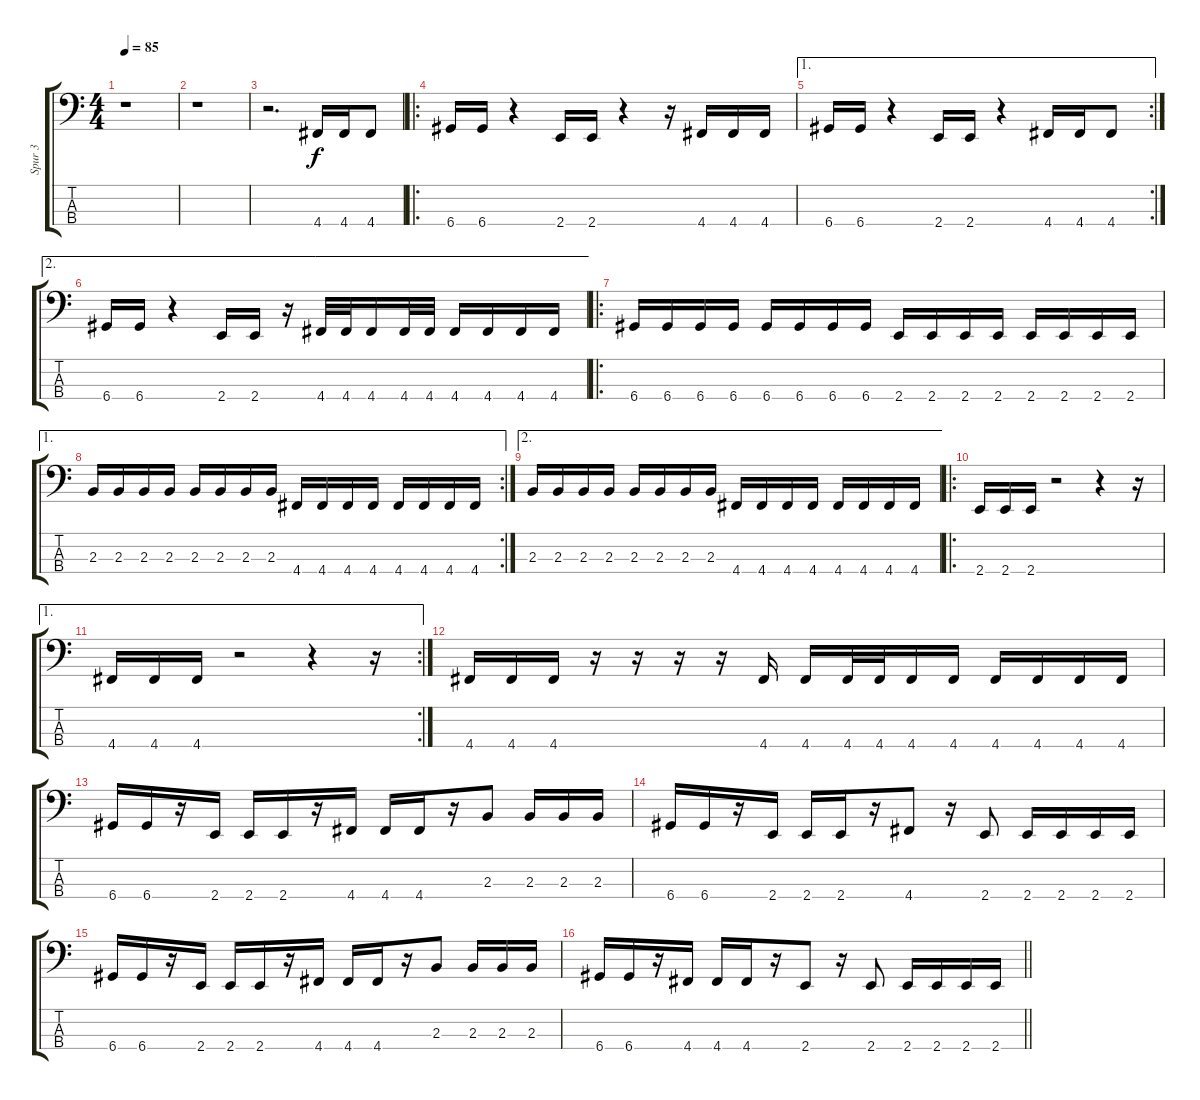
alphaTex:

\track ("Spur 3" "Spur 3") {instrument electricbasspick}
\staff {score tabs}
\tuning (G2 D2 A1 D1) {hide}
\ts (4 4)
\tempo 85
\clef f4
\ks c
r.1{dy f instrument electricbasspick} |
r.1 |
r.2{d} 4.4.16 4.4.16 4.4.8 |
\ro
6.4.16 6.4.16 r.4 2.4.16 2.4.16 r.4 r.16 4.4.16 4.4.16 4.4.16 |
\ae 1
\rc 2
6.4.16 6.4.16 r.4 2.4.16 2.4.16 r.4 4.4.16 4.4.16 4.4.8 |
\ae 2
6.4.16 6.4.16 r.4 2.4.16 2.4.16 r.16 4.4.32 4.4.32 4.4.16 4.4.32 4.4.32 4.4.16 4.4.16 4.4.16 4.4.16 |
\ro
6.4.16 6.4.16 6.4.16 6.4.16 6.4.16 6.4.16 6.4.16 6.4.16 2.4.16 2.4.16 2.4.16 2.4.16 2.4.16 2.4.16 2.4.16 2.4.16 |
\ae 1
\rc 2
2.3.16 2.3.16 2.3.16 2.3.16 2.3.16 2.3.16 2.3.16 2.3.16 4.4.16 4.4.16 4.4.16 4.4.16 4.4.16 4.4.16 4.4.16 4.4.16 |
\ae 2
2.3.16 2.3.16 2.3.16 2.3.16 2.3.16 2.3.16 2.3.16 2.3.16 4.4.16 4.4.16 4.4.16 4.4.16 4.4.16 4.4.16 4.4.16 4.4.16 |
\ro
2.4.16 2.4.16 2.4.16 r.2 r.4 r.16 |
\ae 1
\rc 2
4.4.16 4.4.16 4.4.16 r.2 r.4 r.16 |
4.4.16 4.4.16 4.4.16 r.16 r.16 r.16 r.16 4.4.16 4.4.16 4.4.32 4.4.32 4.4.16 4.4.16 4.4.16 4.4.16 4.4.16 4.4.16 |
6.4.16 6.4.16 r.16 2.4.16 2.4.16 2.4.16 r.16 4.4.16 4.4.16 4.4.16 r.16 2.3.8 2.3.16 2.3.16 2.3.16 |
6.4.16 6.4.16 r.16 2.4.16 2.4.16 2.4.16 r.16 4.4.8 r.16 2.4.8 2.4.16 2.4.16 2.4.16 2.4.16 |
6.4.16 6.4.16 r.16 2.4.16 2.4.16 2.4.16 r.16 4.4.16 4.4.16 4.4.16 r.16 2.3.8 2.3.16 2.3.16 2.3.16 |
\barLineRight lightlight
6.4.16 6.4.16 r.16 4.4.16 4.4.16 4.4.16 r.16 2.4.8 r.16 2.4.8 2.4.16 2.4.16 2.4.16 2.4.16
